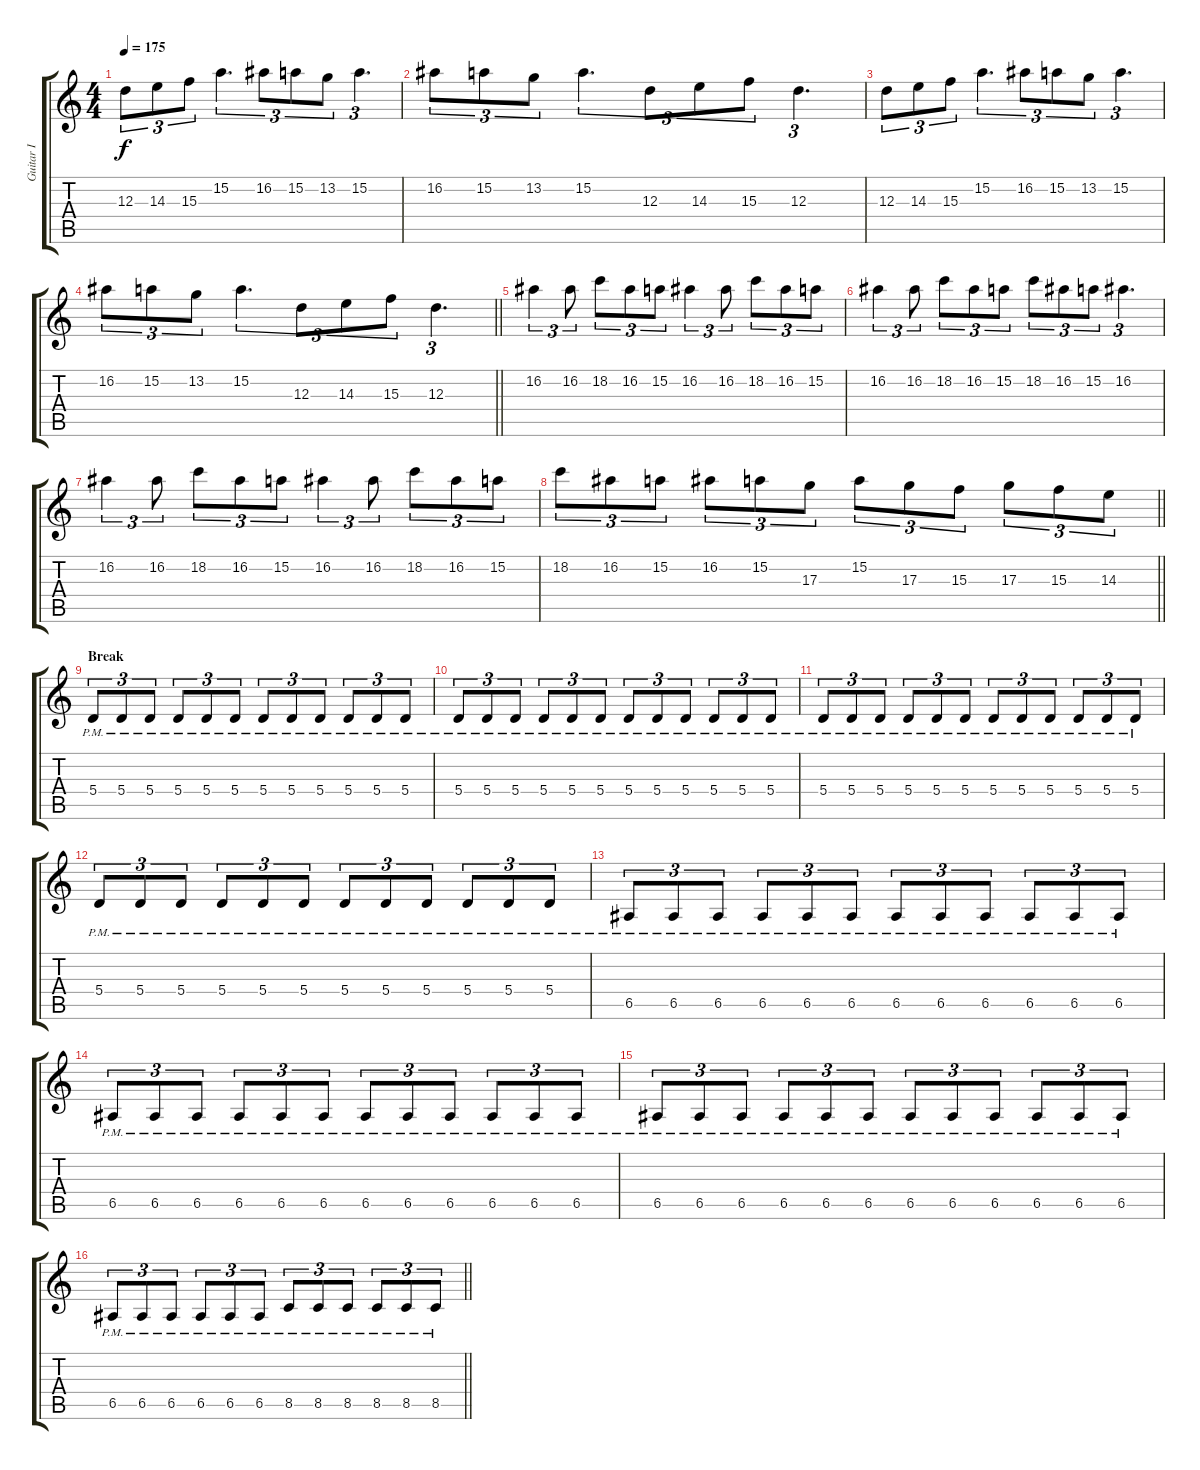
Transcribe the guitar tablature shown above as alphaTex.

\track ("Guitar I" "Guitar I") {instrument distortionguitar}
\staff {score tabs}
\tuning (B3 Gb3 D3 A2 E2 B1) {hide}
\ts (4 4)
\section ("" "")
\tempo 175
\clef g2
\ks c
12.3.8{tu (3 2) dy f} 14.3.8{tu (3 2)} 15.3.8{tu (3 2)} 15.2.4{d tu (3 2)} 16.2.8{tu (3 2)} 15.2.8{tu (3 2)} 13.2.8{tu (3 2)} 15.2.4{d tu (3 2)} |
16.2.8{tu (3 2)} 15.2.8{tu (3 2)} 13.2.8{tu (3 2)} 15.2.4{d tu (3 2)} 12.3.8{tu (3 2)} 14.3.8{tu (3 2)} 15.3.8{tu (3 2)} 12.3.4{d tu (3 2)} |
12.3.8{tu (3 2)} 14.3.8{tu (3 2)} 15.3.8{tu (3 2)} 15.2.4{d tu (3 2)} 16.2.8{tu (3 2)} 15.2.8{tu (3 2)} 13.2.8{tu (3 2)} 15.2.4{d tu (3 2)} |
\barLineRight lightlight
16.2.8{tu (3 2)} 15.2.8{tu (3 2)} 13.2.8{tu (3 2)} 15.2.4{d tu (3 2)} 12.3.8{tu (3 2)} 14.3.8{tu (3 2)} 15.3.8{tu (3 2)} 12.3.4{d tu (3 2)} |
\section ("" "")
16.2.4{tu (3 2)} 16.2.8{tu (3 2)} 18.2.8{tu (3 2)} 16.2.8{tu (3 2)} 15.2.8{tu (3 2)} 16.2.4{tu (3 2)} 16.2.8{tu (3 2)} 18.2.8{tu (3 2)} 16.2.8{tu (3 2)} 15.2.8{tu (3 2)} |
16.2.4{tu (3 2)} 16.2.8{tu (3 2)} 18.2.8{tu (3 2)} 16.2.8{tu (3 2)} 15.2.8{tu (3 2)} 18.2.8{tu (3 2)} 16.2.8{tu (3 2)} 15.2.8{tu (3 2)} 16.2.4{d tu (3 2)} |
16.2.4{tu (3 2)} 16.2.8{tu (3 2)} 18.2.8{tu (3 2)} 16.2.8{tu (3 2)} 15.2.8{tu (3 2)} 16.2.4{tu (3 2)} 16.2.8{tu (3 2)} 18.2.8{tu (3 2)} 16.2.8{tu (3 2)} 15.2.8{tu (3 2)} |
\barLineRight lightlight
18.2.8{tu (3 2)} 16.2.8{tu (3 2)} 15.2.8{tu (3 2)} 16.2.8{tu (3 2)} 15.2.8{tu (3 2)} 17.3.8{tu (3 2)} 15.2.8{tu (3 2)} 17.3.8{tu (3 2)} 15.3.8{tu (3 2)} 17.3.8{tu (3 2)} 15.3.8{tu (3 2)} 14.3.8{tu (3 2)} |
\section ("" "Break")
5.4{pm}.8{tu (3 2)} 5.4{pm}.8{tu (3 2)} 5.4{pm}.8{tu (3 2)} 5.4{pm}.8{tu (3 2)} 5.4{pm}.8{tu (3 2)} 5.4{pm}.8{tu (3 2)} 5.4{pm}.8{tu (3 2)} 5.4{pm}.8{tu (3 2)} 5.4{pm}.8{tu (3 2)} 5.4{pm}.8{tu (3 2)} 5.4{pm}.8{tu (3 2)} 5.4{pm}.8{tu (3 2)} |
5.4{pm}.8{tu (3 2)} 5.4{pm}.8{tu (3 2)} 5.4{pm}.8{tu (3 2)} 5.4{pm}.8{tu (3 2)} 5.4{pm}.8{tu (3 2)} 5.4{pm}.8{tu (3 2)} 5.4{pm}.8{tu (3 2)} 5.4{pm}.8{tu (3 2)} 5.4{pm}.8{tu (3 2)} 5.4{pm}.8{tu (3 2)} 5.4{pm}.8{tu (3 2)} 5.4{pm}.8{tu (3 2)} |
5.4{pm}.8{tu (3 2)} 5.4{pm}.8{tu (3 2)} 5.4{pm}.8{tu (3 2)} 5.4{pm}.8{tu (3 2)} 5.4{pm}.8{tu (3 2)} 5.4{pm}.8{tu (3 2)} 5.4{pm}.8{tu (3 2)} 5.4{pm}.8{tu (3 2)} 5.4{pm}.8{tu (3 2)} 5.4{pm}.8{tu (3 2)} 5.4{pm}.8{tu (3 2)} 5.4{pm}.8{tu (3 2)} |
5.4{pm}.8{tu (3 2)} 5.4{pm}.8{tu (3 2)} 5.4{pm}.8{tu (3 2)} 5.4{pm}.8{tu (3 2)} 5.4{pm}.8{tu (3 2)} 5.4{pm}.8{tu (3 2)} 5.4{pm}.8{tu (3 2)} 5.4{pm}.8{tu (3 2)} 5.4{pm}.8{tu (3 2)} 5.4{pm}.8{tu (3 2)} 5.4{pm}.8{tu (3 2)} 5.4{pm}.8{tu (3 2)} |
6.5{pm}.8{tu (3 2)} 6.5{pm}.8{tu (3 2)} 6.5{pm}.8{tu (3 2)} 6.5{pm}.8{tu (3 2)} 6.5{pm}.8{tu (3 2)} 6.5{pm}.8{tu (3 2)} 6.5{pm}.8{tu (3 2)} 6.5{pm}.8{tu (3 2)} 6.5{pm}.8{tu (3 2)} 6.5{pm}.8{tu (3 2)} 6.5{pm}.8{tu (3 2)} 6.5{pm}.8{tu (3 2)} |
6.5{pm}.8{tu (3 2)} 6.5{pm}.8{tu (3 2)} 6.5{pm}.8{tu (3 2)} 6.5{pm}.8{tu (3 2)} 6.5{pm}.8{tu (3 2)} 6.5{pm}.8{tu (3 2)} 6.5{pm}.8{tu (3 2)} 6.5{pm}.8{tu (3 2)} 6.5{pm}.8{tu (3 2)} 6.5{pm}.8{tu (3 2)} 6.5{pm}.8{tu (3 2)} 6.5{pm}.8{tu (3 2)} |
6.5{pm}.8{tu (3 2)} 6.5{pm}.8{tu (3 2)} 6.5{pm}.8{tu (3 2)} 6.5{pm}.8{tu (3 2)} 6.5{pm}.8{tu (3 2)} 6.5{pm}.8{tu (3 2)} 6.5{pm}.8{tu (3 2)} 6.5{pm}.8{tu (3 2)} 6.5{pm}.8{tu (3 2)} 6.5{pm}.8{tu (3 2)} 6.5{pm}.8{tu (3 2)} 6.5{pm}.8{tu (3 2)} |
\barLineRight lightlight
6.5{pm}.8{tu (3 2)} 6.5{pm}.8{tu (3 2)} 6.5{pm}.8{tu (3 2)} 6.5{pm}.8{tu (3 2)} 6.5{pm}.8{tu (3 2)} 6.5{pm}.8{tu (3 2)} 8.5{pm}.8{tu (3 2)} 8.5{pm}.8{tu (3 2)} 8.5{pm}.8{tu (3 2)} 8.5{pm}.8{tu (3 2)} 8.5{pm}.8{tu (3 2)} 8.5{pm}.8{tu (3 2)}
